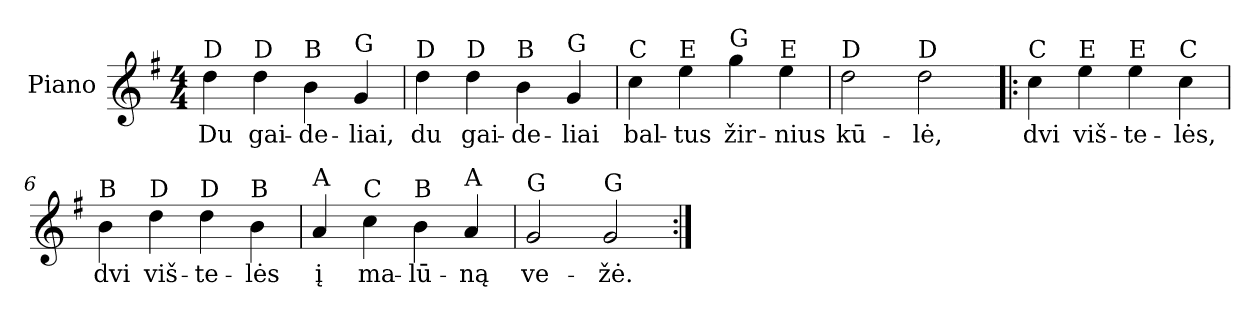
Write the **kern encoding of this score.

**kern	**text
*part1	*part1
*staff1	*staff1
*I"Piano	*
*I'Pno.	*
*clefG2	*
*k[f#]	*
*M4/4	*
=1	=1
!LO:TX:a:t=D	!
!	!LO:LY:b
4dd\	Du
!LO:TX:a:t=D	!
!	!LO:LY:b
4dd\	gai-
!LO:TX:a:t=B	!
!	!LO:LY:b
4b\	-de-
!LO:TX:a:t=G	!
!	!LO:LY:b
4g/	-liai,
=2	=2
!LO:TX:a:t=D	!
!	!LO:LY:b
4dd\	du
!LO:TX:a:t=D	!
!	!LO:LY:b
4dd\	gai-
!LO:TX:a:t=B	!
!	!LO:LY:b
4b\	-de-
!LO:TX:a:t=G	!
!	!LO:LY:b
4g/	-liai
=3	=3
!LO:TX:a:t=C	!
!	!LO:LY:b
4cc\	bal-
!LO:TX:a:t=E	!
!	!LO:LY:b
4ee\	-tus
!LO:TX:a:t=G	!
!	!LO:LY:b
4gg\	žir-
!LO:TX:a:t=E	!
!	!LO:LY:b
4ee\	-nius
=4	=4
!LO:TX:a:t=D	!
!	!LO:LY:b
2dd\	kū-
!LO:TX:a:t=D	!
!	!LO:LY:b
2dd\	-lė,
!!LO:LB:g=z
=5!|:	=5!|:
!LO:TX:a:t=C	!
!	!LO:LY:b
4cc\	dvi
!LO:TX:a:t=E	!
!	!LO:LY:b
4ee\	viš-
!LO:TX:a:t=E	!
!	!LO:LY:b
4ee\	-te-
!LO:TX:a:t=C	!
!	!LO:LY:b
4cc\	-lės,
=6	=6
!LO:TX:a:t=B	!
!	!LO:LY:b
4b\	dvi
!LO:TX:a:t=D	!
!	!LO:LY:b
4dd\	viš-
!LO:TX:a:t=D	!
!	!LO:LY:b
4dd\	-te-
!LO:TX:a:t=B	!
!	!LO:LY:b
4b\	-lės
=7	=7
!LO:TX:a:t=A	!
!	!LO:LY:b
4a/	į
!LO:TX:a:t=C	!
!	!LO:LY:b
4cc\	ma-
!LO:TX:a:t=B	!
!	!LO:LY:b
4b\	-lū-
!LO:TX:a:t=A	!
!	!LO:LY:b
4a/	-ną
=8	=8
!LO:TX:a:t=G	!
!	!LO:LY:b
2g/	ve-
!LO:TX:a:t=G	!
!	!LO:LY:b
2g/	-žė.
=:|!	=:|!
*-	*-
